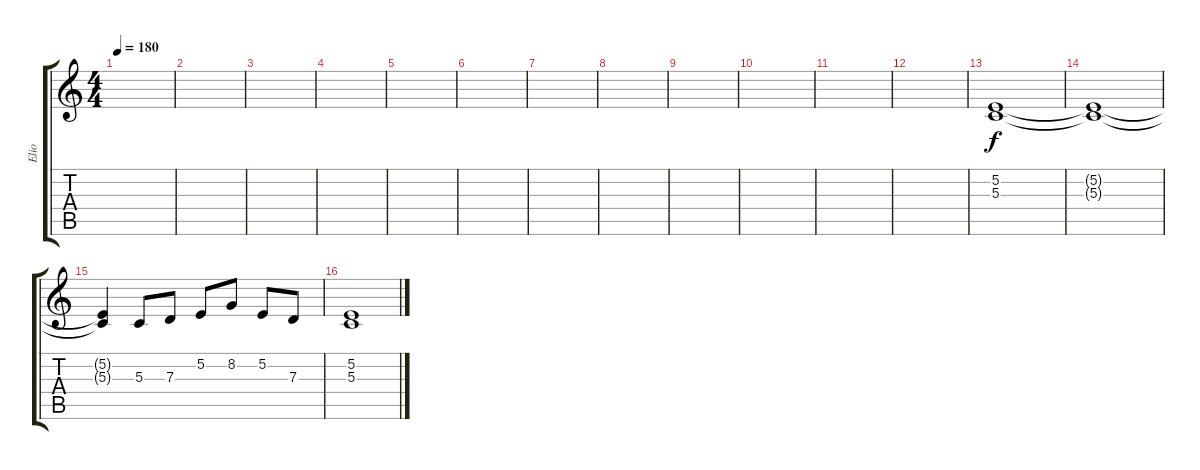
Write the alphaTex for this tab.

\track ("Elio" "Elio") {instrument churchorgan}
\staff {score tabs}
\tuning (E4 B3 G3 D3 A2 E2) {hide}
\ts (4 4)
\tempo 180
\clef g2
\ks c
|
|
|
|
|
|
|
|
|
|
|
|
(5.2 5.3).1{instrument accordion} |
(5.2{t} 5.3{t}).1 |
(5.2{t} 5.3{t}).4 5.3.8 7.3.8 5.2.8 8.2.8 5.2.8 7.3.8 |
(5.2 5.3).1
